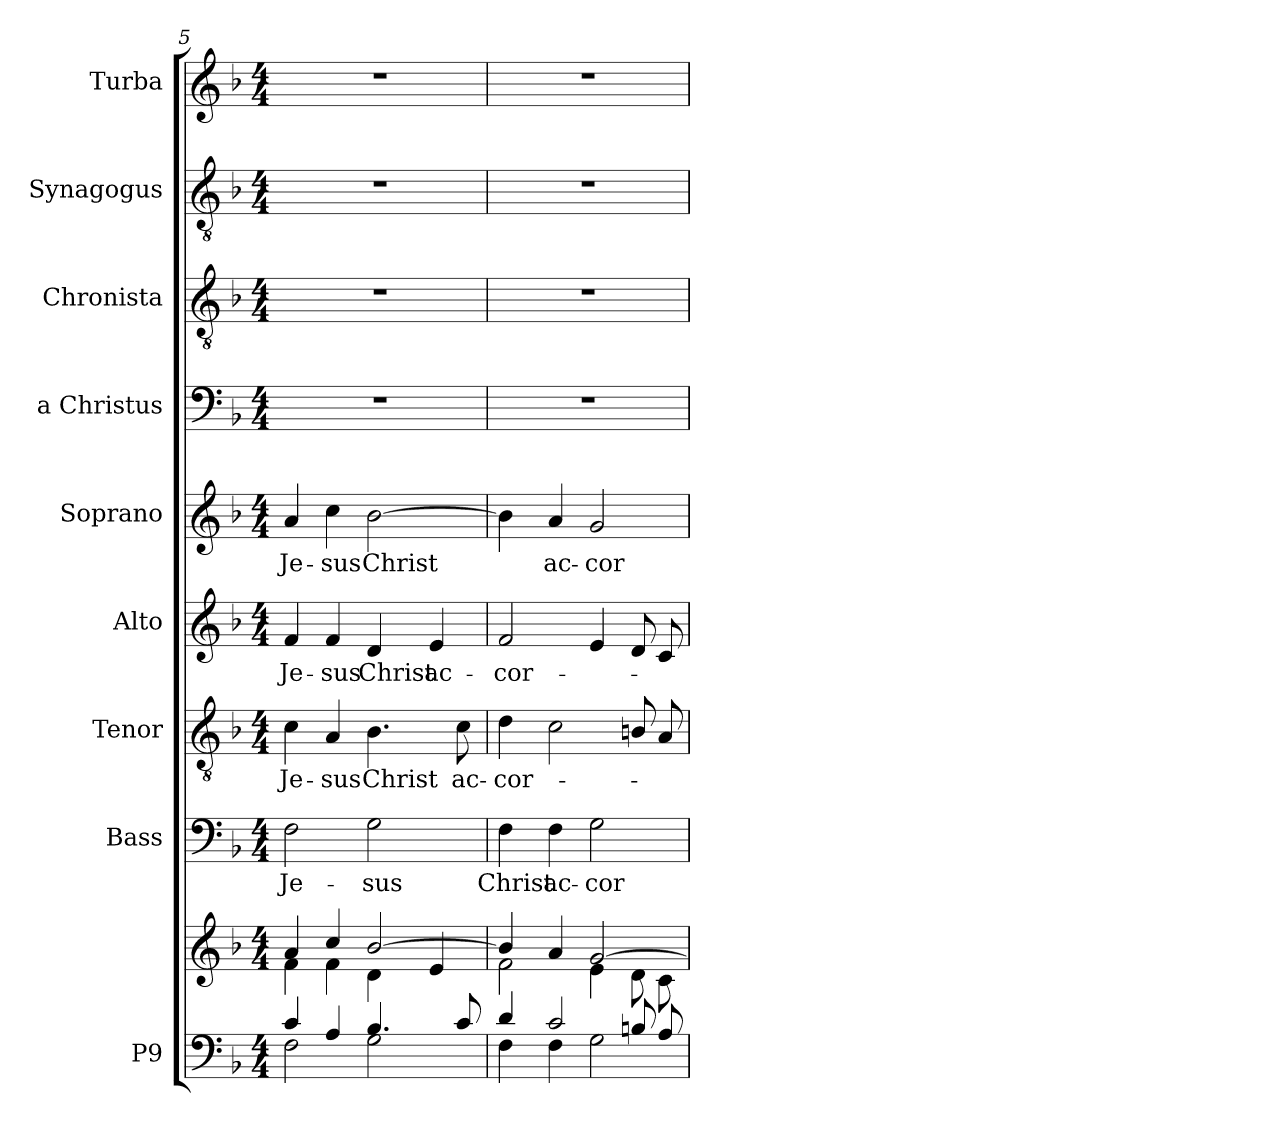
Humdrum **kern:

**kern	**kern	**kern	**text	**kern	**text	**kern	**text	**kern	**text	**kern	**kern	**kern	**kern
*part9	*part9	*part8	*part8	*part7	*part7	*part6	*part6	*part5	*part5	*part4	*part3	*part2	*part1
*staff10	*staff9	*staff8	*staff8	*staff7	*staff7	*staff6	*staff6	*staff5	*staff5	*staff4	*staff3	*staff2	*staff1
*I"P9	*	*I"Bass	*	*I"Tenor	*	*I"Alto	*	*I"Soprano	*	*I"a Christus	*I"Chronista	*I"Synagogus	*I"Turba
*	*	*I'b	*	*I't	*	*I'a	*	*I's	*	*I'a Christus	*I'Chronista	*I'Synagogus	*I'Turba
!!LO:LB:g=z
*clefF4	*clefG2	*clefF4	*	*clefGv2	*	*clefG2	*	*clefG2	*	*clefF4	*clefGv2	*clefGv2	*clefG2
*	*	*	*	*ITrd7c12	*	*	*	*	*	*	*ITrd7c12	*ITrd7c12	*
*k[b-]	*k[b-]	*k[b-]	*	*k[b-]	*	*k[b-]	*	*k[b-]	*	*k[b-]	*k[b-]	*k[b-]	*k[b-]
*F:	*F:	*F:	*	*F:	*	*F:	*	*F:	*	*F:	*F:	*F:	*F:
*M4/4	*M4/4	*M4/4	*	*M4/4	*	*M4/4	*	*M4/4	*	*M4/4	*M4/4	*M4/4	*M4/4
=5	=5	=5	=5	=5	=5	=5	=5	=5	=5	=5	=5	=5	=5
*^	*^	*	*	*	*	*	*	*	*	*	*	*	*
!	!	!	!	!	!LO:LY:b:color=#000000	!	!	!	!	!	!	!	!	!	!
!	!	!	!	!	!	!	!LO:LY:b:color=#000000	!	!	!	!	!	!	!	!
!	!	!	!	!	!	!	!	!	!LO:LY:b:color=#000000	!	!	!	!	!	!
!	!	!	!	!	!	!	!	!	!	!	!LO:LY:b:color=#000000	!	!	!	!
4ci/	2Fi\	4ai/	4fi\	2Fi\	Je-	4Ci\	Je-	4fi/	Je-	4ai/	Je-	1r	1r	1r	1r
!	!	!	!	!	!	!	!LO:LY:b:color=#000000	!	!	!	!	!	!	!	!
!	!	!	!	!	!	!	!	!	!LO:LY:b:color=#000000	!	!	!	!	!	!
!	!	!	!	!	!	!	!	!	!	!	!LO:LY:b:color=#000000	!	!	!	!
4Ai/	.	4cci/	4fi\	.	.	4AAi/	-sus	4fi/	-sus	4cci\	-sus	.	.	.	.
!	!	!	!	!	!LO:LY:b:color=#000000	!	!	!	!	!	!	!	!	!	!
!	!	!	!	!	!	!	!LO:LY:b:color=#000000	!	!	!	!	!	!	!	!
!	!	!	!	!	!	!	!	!	!LO:LY:b:color=#000000	!	!	!	!	!	!
!	!	!	!	!	!	!	!	!	!	!	!LO:LY:b:color=#000000	!	!	!	!
4.B-i/	2Gi\	[2b-i/	4di\	2Gi\	-sus	4.BB-i\	Christ	4di/	Christ	[2b-i\	Christ	.	.	.	.
!	!	!	!	!	!	!	!	!	!LO:LY:b:color=#000000	!	!	!	!	!	!
.	.	.	4ei/	.	.	.	.	4ei/	ac-	.	.	.	.	.	.
!	!	!	!	!	!	!	!LO:LY:b:color=#000000	!	!	!	!	!	!	!	!
8ci/	.	.	.	.	.	8Ci\	ac-	.	.	.	.	.	.	.	.
=6	=6	=6	=6	=6	=6	=6	=6	=6	=6	=6	=6	=6	=6	=6	=6
!	!	!	!	!	!LO:LY:b:color=#000000	!	!	!	!	!	!	!	!	!	!
!	!	!	!	!	!	!	!LO:LY:b:color=#000000	!	!	!	!	!	!	!	!
!	!	!	!	!	!	!	!	!	!LO:LY:b:color=#000000	!	!	!	!	!	!
4di/	4Fi\	4b-i/]	2fi\	4Fi\	Christ	4Di\	-cor-	2fi/	-cor-	4b-i\]	.	1r	1r	1r	1r
!	!	!	!	!	!LO:LY:b:color=#000000	!	!	!	!	!	!	!	!	!	!
!	!	!	!	!	!	!	!	!	!	!	!LO:LY:b:color=#000000	!	!	!	!
2ci/	4Fi\	4ai/	.	4Fi\	ac-	2Ci\	.	.	.	4ai/	ac-	.	.	.	.
!	!	!	!	!	!LO:LY:b:color=#000000	!	!	!	!	!	!	!	!	!	!
!	!	!	!	!	!	!	!	!	!	!	!LO:LY:b:color=#000000	!	!	!	!
.	2Gi\	[2gi/	4ei\	2Gi\	-cor-	.	.	4ei/	.	2gi/	-cor-	.	.	.	.
8Bni/	.	.	8di\	.	.	8BBni/	.	8di/	.	.	.	.	.	.	.
8Ai/	.	.	8ci\	.	.	8AAi/	.	8ci/	.	.	.	.	.	.	.
*v	*v	*	*	*	*	*	*	*	*	*	*	*	*	*	*
*	*v	*v	*	*	*	*	*	*	*	*	*	*	*	*
=	=	=	=	=	=	=	=	=	=	=	=	=	=
*-	*-	*-	*-	*-	*-	*-	*-	*-	*-	*-	*-	*-	*-
